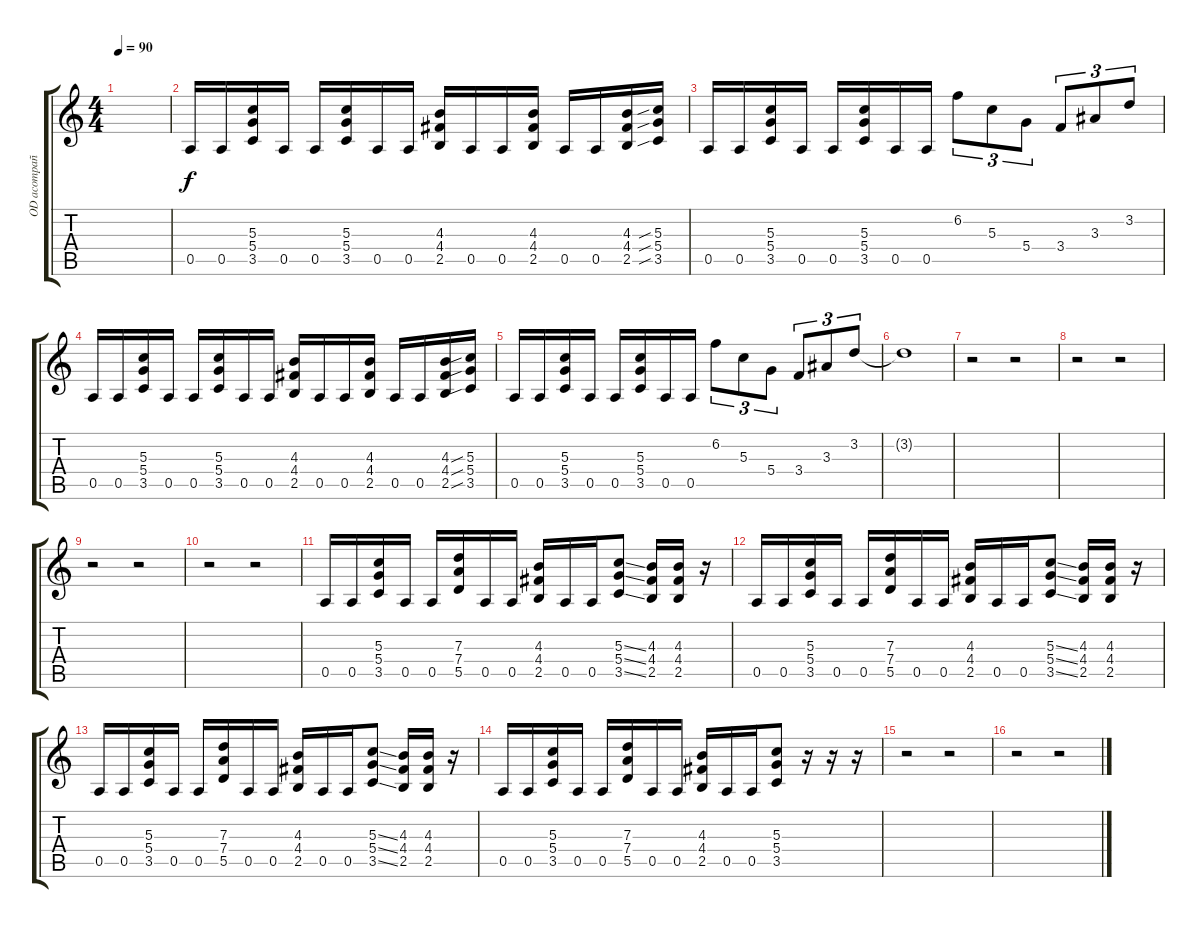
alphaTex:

\track ("OD acompañamiento" "OD acompañ") {instrument overdrivenguitar}
\staff {score tabs}
\tuning (E4 B3 G3 D3 A2 E2) {hide}
\ts (4 4)
\tempo 90
\clef g2
\ks c
|
0.5.16 0.5.16 (5.3 5.4 3.5).16 0.5.16 0.5.16 (5.3 5.4 3.5).16 0.5.16 0.5.16 (4.3 4.4 2.5).16 0.5.16 0.5.16 (4.3 4.4 2.5).16 0.5.16 0.5.16 (4.3 4.4 2.5).16 (5.3{sib} 5.4{sib} 3.5{sib}).16 |
0.5.16 0.5.16 (5.3 5.4 3.5).16 0.5.16 0.5.16 (5.3 5.4 3.5).16 0.5.16 0.5.16 6.2.8{tu (3 2)} 5.3.8{tu (3 2)} 5.4.8{tu (3 2)} 3.4.8{tu (3 2)} 3.3.8{tu (3 2)} 3.2.8{tu (3 2)} |
0.5.16 0.5.16 (5.3 5.4 3.5).16 0.5.16 0.5.16 (5.3 5.4 3.5).16 0.5.16 0.5.16 (4.3 4.4 2.5).16 0.5.16 0.5.16 (4.3 4.4 2.5).16 0.5.16 0.5.16 (4.3 4.4 2.5).16 (5.3{sib} 5.4{sib} 3.5{sib}).16 |
0.5.16 0.5.16 (5.3 5.4 3.5).16 0.5.16 0.5.16 (5.3 5.4 3.5).16 0.5.16 0.5.16 6.2.8{tu (3 2)} 5.3.8{tu (3 2)} 5.4.8{tu (3 2)} 3.4.8{tu (3 2)} 3.3.8{tu (3 2)} 3.2.8{tu (3 2)} |
3.2{t}.1 |
r.2 r.2 |
r.2 r.2 |
r.2 r.2 |
r.2 r.2 |
0.5.16 0.5.16 (5.3 5.4 3.5).16 0.5.16 0.5.16 (7.3 7.4 5.5).16 0.5.16 0.5.16 (4.3 4.4 2.5).16 0.5.16 0.5.16 (5.3{ss} 5.4{ss} 3.5{ss}).8 (4.3 4.4 2.5).16 (4.3 4.4 2.5).16 r.16 |
0.5.16 0.5.16 (5.3 5.4 3.5).16 0.5.16 0.5.16 (7.3 7.4 5.5).16 0.5.16 0.5.16 (4.3 4.4 2.5).16 0.5.16 0.5.16 (5.3{ss} 5.4{ss} 3.5{ss}).8 (4.3 4.4 2.5).16 (4.3 4.4 2.5).16 r.16 |
0.5.16 0.5.16 (5.3 5.4 3.5).16 0.5.16 0.5.16 (7.3 7.4 5.5).16 0.5.16 0.5.16 (4.3 4.4 2.5).16 0.5.16 0.5.16 (5.3{ss} 5.4{ss} 3.5{ss}).8 (4.3 4.4 2.5).16 (4.3 4.4 2.5).16 r.16 |
0.5.16 0.5.16 (5.3 5.4 3.5).16 0.5.16 0.5.16 (7.3 7.4 5.5).16 0.5.16 0.5.16 (4.3 4.4 2.5).16 0.5.16 0.5.16 (5.3 5.4 3.5).8 r.16 r.16 r.16 |
r.2 r.2 |
r.2 r.2
